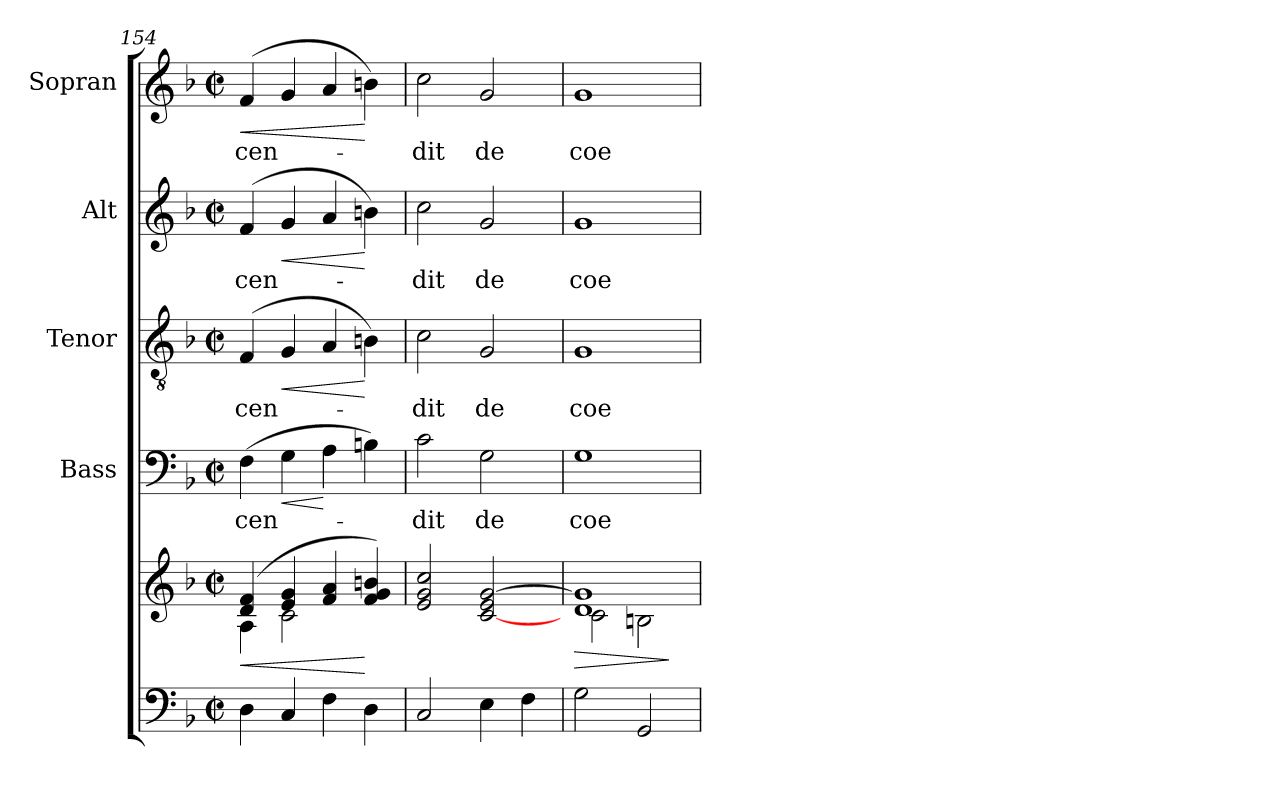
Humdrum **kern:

**kern	**kern	**dynam	**kern	**text	**dynam	**kern	**text	**dynam	**kern	**text	**dynam	**kern	**text	**dynam
*part5	*part5	*part5	*part4	*part4	*part4	*part3	*part3	*part3	*part2	*part2	*part2	*part1	*part1	*part1
*staff6	*staff5	*staff5/6	*staff4	*staff4	*staff4	*staff3	*staff3	*staff3	*staff2	*staff2	*staff2	*staff1	*staff1	*staff1
*	*	*	*I"Bass	*	*	*I"Tenor	*	*	*I"Alt	*	*	*I"Sopran	*	*
*	*	*	*I'B.	*	*	*I'T.	*	*	*I'A.	*	*	*I'S.	*	*
*clefF4	*clefG2	*	*clefF4	*	*	*clefGv2	*	*	*clefG2	*	*	*clefG2	*	*
*k[b-]	*k[b-]	*	*k[b-]	*	*	*k[b-]	*	*	*k[b-]	*	*	*k[b-]	*	*
*F:	*F:	*	*F:	*	*	*F:	*	*	*F:	*	*	*F:	*	*
*M2/2	*M2/2	*	*M2/2	*	*	*M2/2	*	*	*M2/2	*	*	*M2/2	*	*
*met(c|)	*met(c|)	*	*met(c|)	*	*	*met(c|)	*	*	*met(c|)	*	*	*met(c|)	*	*
=154	=154	=154	=154	=154	=154	=154	=154	=154	=154	=154	=154	=154	=154	=154
!	!	!LO:HP:b	!	!LO:LY:b	!	!	!LO:LY:b	!	!	!LO:LY:b	!	!	!LO:LY:b	!LO:HP:b
*	*^	*	*	*	*	*	*	*	*	*	*	*	*	*
4D\	(4d/ 4f/	4A\	<	(>4F\	-cen-	.	(4F/	-cen-	.	(4f/	-cen-	.	(4f/	-cen-	<
!	!	!	!	!	!	!LO:HP:b	!	!	!LO:HP:b	!	!	!LO:HP:b	!	!	!
4C/	4e/ 4g/	2c\	.	4G\	.	<	4G/	.	<	4g/	.	<	4g/	.	.
4F\	4f/ 4a/	.	.	4A\	.	[	4A/	.	.	4a/	.	.	4a/	.	.
4D\	4f/ 4g/ 4bn/)	4ryy	[	4Bn\)	.	.	4Bn\)	.	[	4bn\)	.	[	4bn\)	.	[
=155	=155	=155	=155	=155	=155	=155	=155	=155	=155	=155	=155	=155	=155	=155	=155
!	!	!	!	!	!LO:LY:b	!	!	!LO:LY:b	!	!	!LO:LY:b	!	!	!LO:LY:b	!
*	*v	*v	*	*	*	*	*	*	*	*	*	*	*	*	*
2C/	2e/ 2g/ 2cc/	.	2c\	-dit	.	2c\	-dit	.	2cc\	-dit	.	2cc\	-dit	.
!	!	!	!	!LO:LY:b	!	!	!LO:LY:b	!	!	!LO:LY:b	!	!	!LO:LY:b	!
4E\	[2c/ 2e/ [2g/	.	2G\	de	.	2G/	de	.	2g/	de	.	2g/	de	.
4F\	.	.	.	.	.	.	.	.	.	.	.	.	.	.
=156	=156	=156	=156	=156	=156	=156	=156	=156	=156	=156	=156	=156	=156	=156
*	*^	*	*	*	*	*	*	*	*	*	*	*	*	*
!	!	!	!LO:HP:b	!	!LO:LY:b	!	!	!LO:LY:b	!	!	!LO:LY:b	!	!	!LO:LY:b	!
2G\	1d 1g]	2c\	>	1G	coe-	.	1G	coe-	.	1g	coe-	.	1g	coe-	.
2GG/	.	2Bn\	.	.	.	.	.	.	.	.	.	.	.	.	.
*	*v	*v	*	*	*	*	*	*	*	*	*	*	*	*	*
.	.	]	.	.	.	.	.	.	.	.	.	.	.	.
=	=	=	=	=	=	=	=	=	=	=	=	=	=	=
*-	*-	*-	*-	*-	*-	*-	*-	*-	*-	*-	*-	*-	*-	*-
